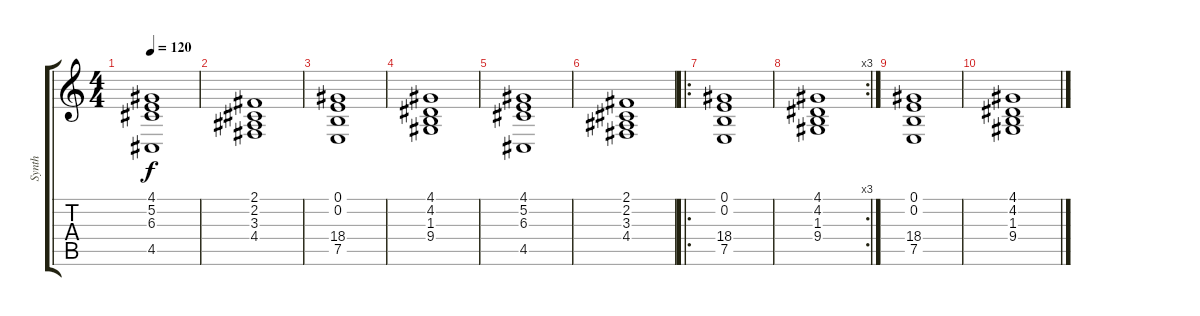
\track ("Synth" "Synth") {instrument synthstrings1}
\staff {score tabs}
\tuning (E4 B3 G3 D3 A2 E2) {hide}
\ts (4 4)
\tempo 120
\clef g2
\ks c
(4.1 5.2 6.3 4.5).1{dy f} |
(2.1 2.2 3.3 4.4).1 |
(0.1 0.2 18.4 7.5).1{volume 11} |
(4.1 4.2 1.3 9.4).1 |
(4.1 5.2 6.3 4.5).1 |
(2.1 2.2 3.3 4.4).1 |
\ro
(0.1 0.2 18.4 7.5).1{volume 11} |
\rc 3
(4.1 4.2 1.3 9.4).1 |
(0.1 0.2 18.4 7.5).1{volume 11} |
(4.1 4.2 1.3 9.4).1
